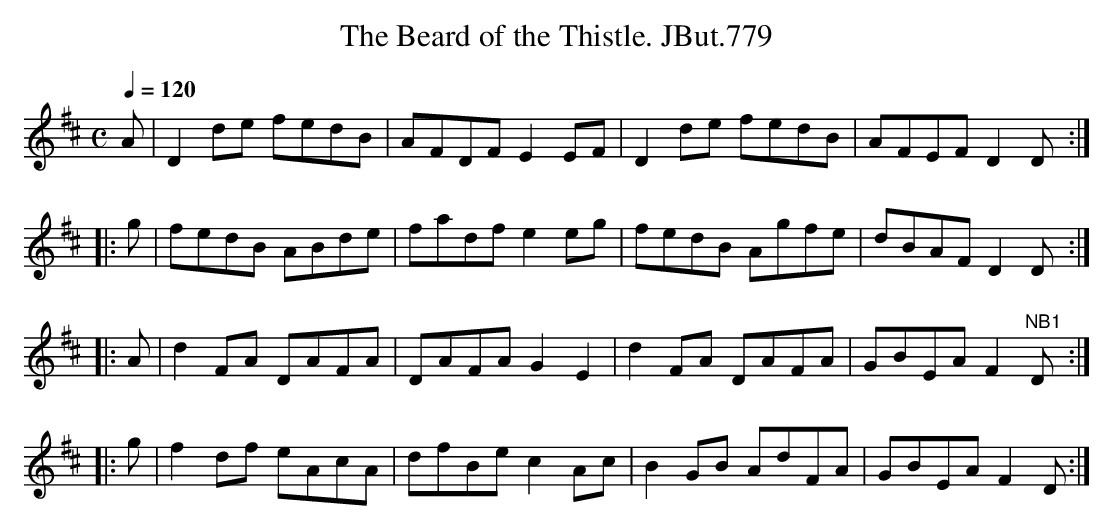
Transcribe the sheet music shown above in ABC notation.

X:1
T:Beard of the Thistle. JBut.779, The
M:C
L:1/8
Q:1/4=120
K:D
A|D2 de fedB|AFDF E2EF|D2 de fedB|AFEF D2D:|
|:g|fedB ABde|fadf e2 eg|fedB Agfe|dBAF D2D:|
|:A|d2 FA DAFA|DAFA G2E2|d2FA DAFA|GBEA F2 "^NB1"D:|
|:g|f2df eAcA|dfBe c2 Ac|B2 GB AdFA|GBEA F2D:|
